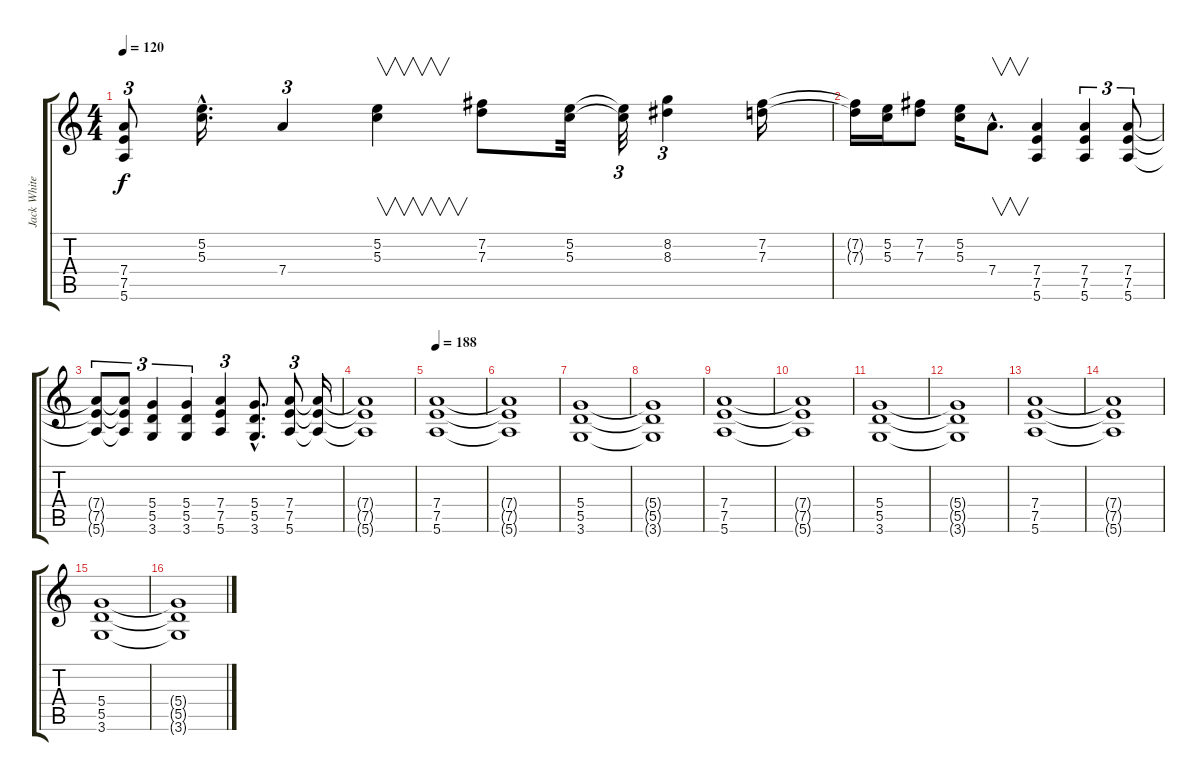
\track ("Jack White" "Jack White") {instrument distortionguitar}
\staff {score tabs}
\tuning (E4 B3 G3 D3 A2 E2) {hide}
\ts (4 4)
\tempo 120
\clef g2
\ks c
(7.4{t} 7.5{t} 5.6{t}).8{tu (3 2) dy f} (5.2{hac} 5.3{hac}).16{d} 7.4.4{tu (3 2)} (5.2 5.3).4{v} (7.2 7.3).8 (5.2 5.3).32 (5.2{t} 5.3{t}).32{tu (3 2)} (8.2 8.3).4{tu (3 2)} (7.2 7.3).16 |
(7.2{t} 7.3{t}).16 (5.2 5.3).16 (7.2 7.3).8 (5.2 5.3).16 7.4{hac}.8{v d} (7.4 7.5 5.6).4 (7.4 7.5 5.6).4{tu (3 2)} (7.4 7.5 5.6).8{tu (3 2)} |
(7.4{t} 7.5{t} 5.6{t}).8{tu (3 2)} (7.4{t} 7.5{t} 5.6{t}).8{tu (3 2)} (5.4 5.5 3.6).4{tu (3 2)} (5.4 5.5 3.6).4{tu (3 2)} (7.4 7.5 5.6).4{tu (3 2)} (5.4{hac} 5.5{hac} 3.6{hac}).8{d} (7.4 7.5 5.6).8{tu (3 2)} (7.4{t} 7.5{t} 5.6{t}).16 |
(7.4{t} 7.5{t} 5.6{t}).1 |
\tempo 188
(7.4 7.5 5.6).1 |
(7.4{t} 7.5{t} 5.6{t}).1 |
(5.4 5.5 3.6).1 |
(5.4{t} 5.5{t} 3.6{t}).1 |
(7.4 7.5 5.6).1 |
(7.4{t} 7.5{t} 5.6{t}).1 |
(5.4 5.5 3.6).1 |
(5.4{t} 5.5{t} 3.6{t}).1 |
(7.4 7.5 5.6).1 |
(7.4{t} 7.5{t} 5.6{t}).1 |
(5.4 5.5 3.6).1 |
(5.4{t} 5.5{t} 3.6{t}).1
